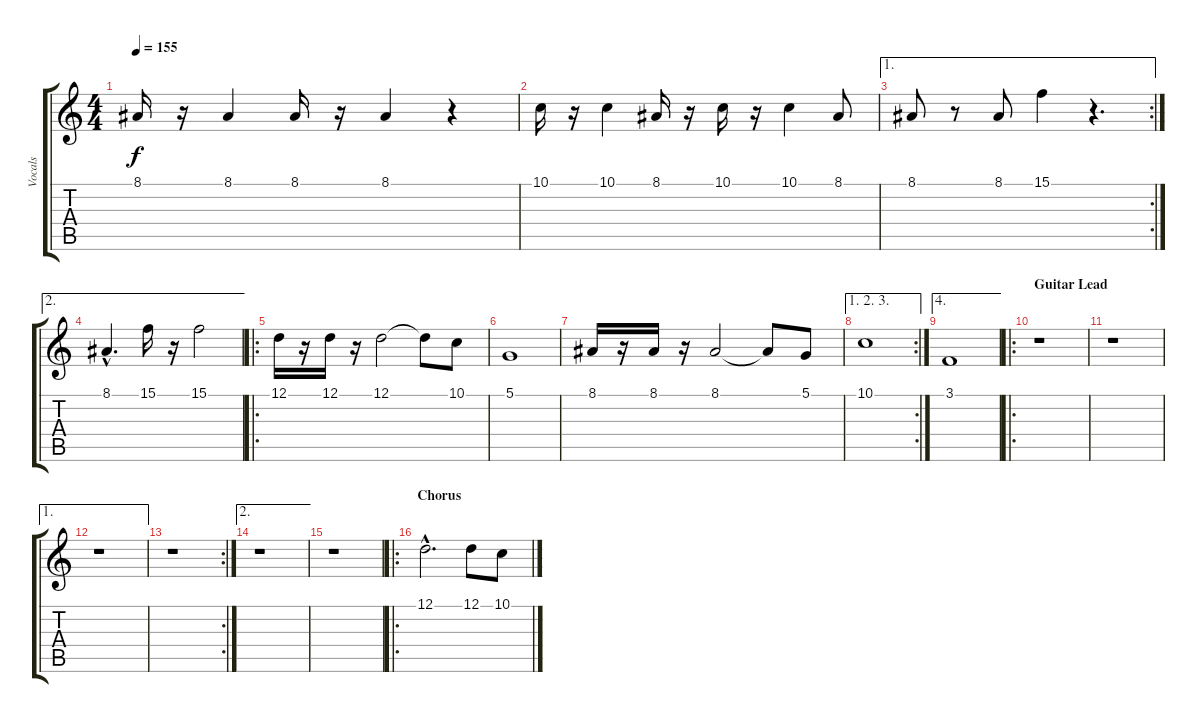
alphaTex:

\track ("Vocals" "Vocals") {instrument sopranosax}
\staff {score tabs}
\tuning (D4 A3 F3 C3 G2 D2) {hide}
\ts (4 4)
\tempo 155
\clef g2
\ks c
8.1.16{dy f} r.16 8.1.4 8.1.16 r.16 8.1.4 r.4 |
10.1.16 r.16 10.1.4 8.1.16 r.16 10.1.16 r.16 10.1.4 8.1.8 |
\ae 1
\rc 2
8.1.8 r.8 8.1.8 15.1.4 r.4{d} |
\ae 2
8.1{hac}.4{d} 15.1.16 r.16 15.1.2 |
\ro
12.1.16 r.16 12.1.16 r.16 12.1.2 12.1{t}.8 10.1.8 |
5.1.1 |
8.1.16 r.16 8.1.16 r.16 8.1.2 8.1{t}.8 5.1.8 |
\ae (1 2 3)
\rc 2
10.1.1 |
\ae 4
3.1.1 |
\ro
\section ("" "Guitar Lead")
r.1 |
r.1 |
\ae 1
r.1 |
\rc 2
r.1 |
\ae 2
r.1 |
r.1 |
\ro
\section ("" "Chorus")
12.1{hac}.2{d volume 16} 12.1.8 10.1.8
